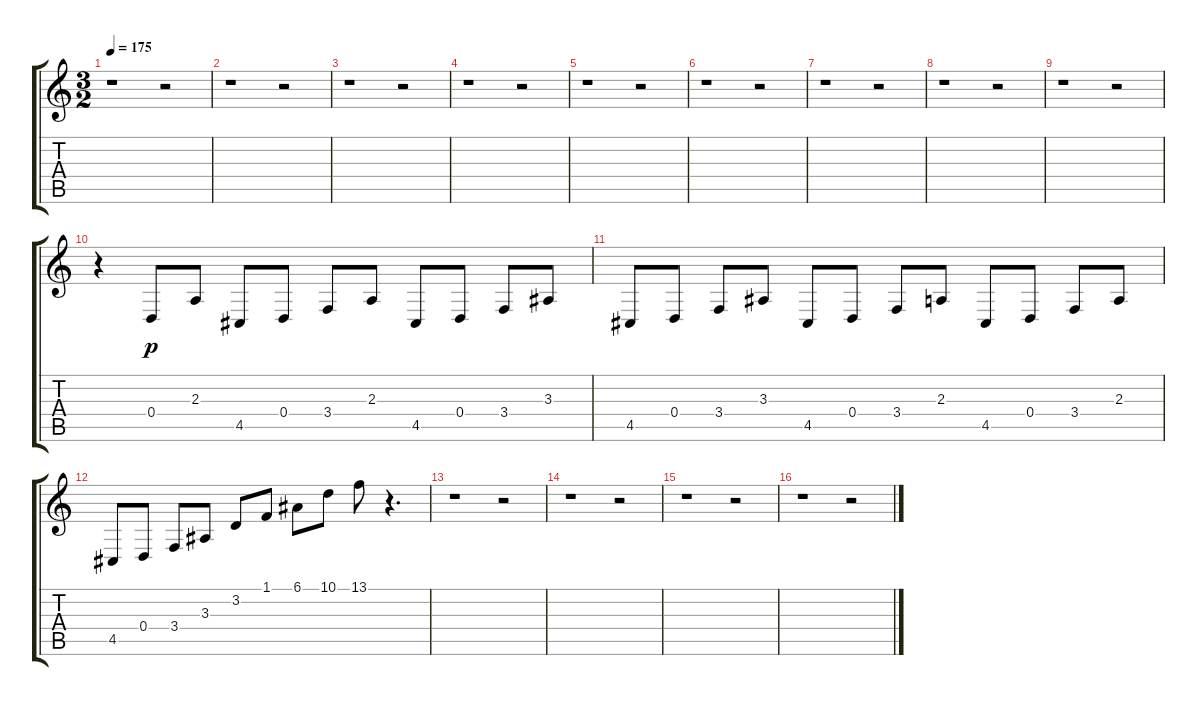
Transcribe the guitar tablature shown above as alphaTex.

\track "" {instrument bassoon}
\staff {score tabs}
\tuning (E4 B3 G3 D3 A2 E2) {hide}
\ts (3 2)
\tempo 175
\clef g2
\ks c
r.1{dy f} r.2 |
r.1 r.2 |
r.1 r.2 |
r.1 r.2 |
r.1 r.2 |
r.1 r.2 |
r.1 r.2 |
r.1 r.2 |
r.1 r.2 |
r.4 0.4.8{dy p} 2.3.8 4.5.8 0.4.8 3.4.8 2.3.8 4.5.8 0.4.8 3.4.8 3.3.8 |
4.5.8 0.4.8 3.4.8 3.3.8 4.5.8 0.4.8 3.4.8 2.3.8 4.5.8 0.4.8 3.4.8 2.3.8 |
4.5.8 0.4.8 3.4.8 3.3.8 3.2.8 1.1.8 6.1.8 10.1.8 13.1.8 r.4{d} |
r.1 r.2 |
r.1 r.2 |
r.1 r.2 |
r.1 r.2
